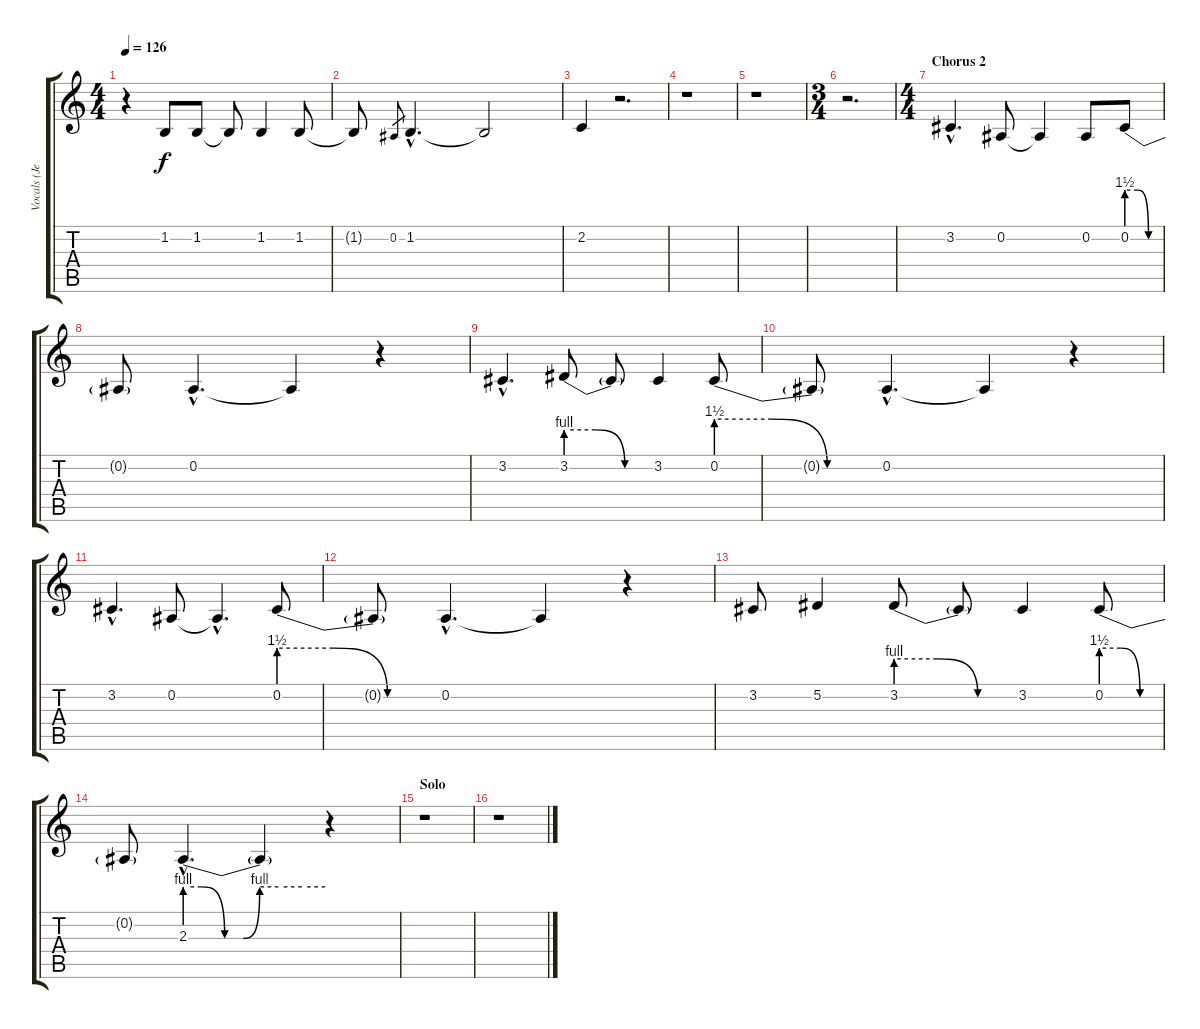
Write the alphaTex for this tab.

\track ("Vocals (Jerry)" "Vocals (Je") {instrument lead2sawtooth}
\staff {score tabs}
\tuning (Eb4 Bb3 Gb3 Db3 Ab2 Eb2) {hide}
\ts (4 4)
\tempo 126
\clef g2
\ks c
r.4{dy f} 1.2.8 1.2.8 1.2{t}.8 1.2.4 1.2.8 |
1.2{t}.8 0.2.8{gr} 1.2{hac}.4{d} 1.2{t}.2 |
2.2.4 r.2{d} |
r.1 |
r.1 |
\ts (3 4)
r.2{d} |
\ts (4 4)
\section ("" "Chorus 2")
3.2{hac}.4{d} 0.2.8 0.2{t}.4 0.2.8 0.2{be (custom 0 6 20 6 40 0 60 0)}.8 |
0.2{t}.8 0.2{hac}.4{d} 0.2{t}.4 r.4 |
3.2{hac}.4{d} 3.2{be (custom 0 4 20 4 40 0 60 0)}.8 3.2{t}.8 3.2.4 0.2{be (custom 0 6 20 6 40 0 60 0)}.8 |
0.2{t}.8 0.2{hac}.4{d} 0.2{t}.4 r.4 |
3.2{hac}.4{d} 0.2.8 0.2{hac t}.4{d} 0.2{be (custom 0 6 20 6 40 0 60 0)}.8 |
0.2{t}.8 0.2{hac}.4{d} 0.2{t}.4 r.4 |
3.2.8 5.2.4 3.2{be (custom 0 4 20 4 40 0 60 0)}.8 3.2{t}.8 3.2.4 0.2{be (custom 0 6 20 6 40 0 60 0)}.8 |
0.2{t}.8 2.3{be (custom 0 4 7 4 17 0 25 0 32 4 40 4 50 4 60 4) hac}.4{d} 2.3{t}.4 r.4 |
\section ("" "Solo")
r.1 |
r.1
